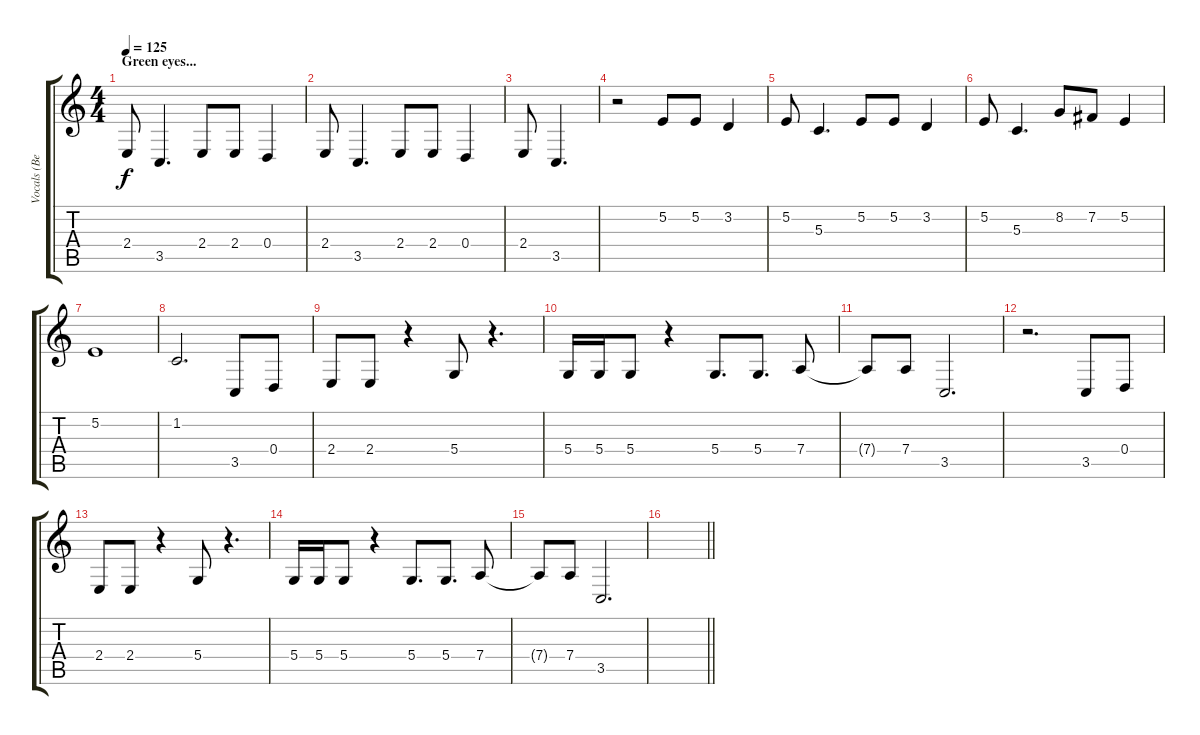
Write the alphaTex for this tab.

\track ("Vocals (Bernard Sumner)" "Vocals (Be") {instrument lead1square}
\staff {score tabs}
\tuning (E4 B3 G3 D3 A2 E2) {hide}
\ts (4 4)
\section ("" "Green eyes...")
\tempo 125
\clef g2
\ks c
2.4.8{dy f} 3.5.4{d} 2.4.8 2.4.8 0.4.4 |
2.4.8 3.5.4{d} 2.4.8 2.4.8 0.4.4 |
2.4.8 3.5.4{d} |
r.2 5.2.8 5.2.8 3.2.4 |
5.2.8 5.3.4{d} 5.2.8 5.2.8 3.2.4 |
5.2.8 5.3.4{d} 8.2.8 7.2.8 5.2.4 |
5.2.1 |
1.2.2{d} 3.5.8 0.4.8 |
2.4.8 2.4.8 r.4 5.4.8 r.4{d} |
5.4.16 5.4.16 5.4.8 r.4 5.4.8{d} 5.4.8{d} 7.4.8 |
7.4{t}.8 7.4.8 3.5.2{d} |
r.2{d} 3.5.8 0.4.8 |
2.4.8 2.4.8 r.4 5.4.8 r.4{d} |
5.4.16 5.4.16 5.4.8 r.4 5.4.8{d} 5.4.8{d} 7.4.8 |
7.4{t}.8 7.4.8 3.5.2{d} |
\barLineRight lightlight
